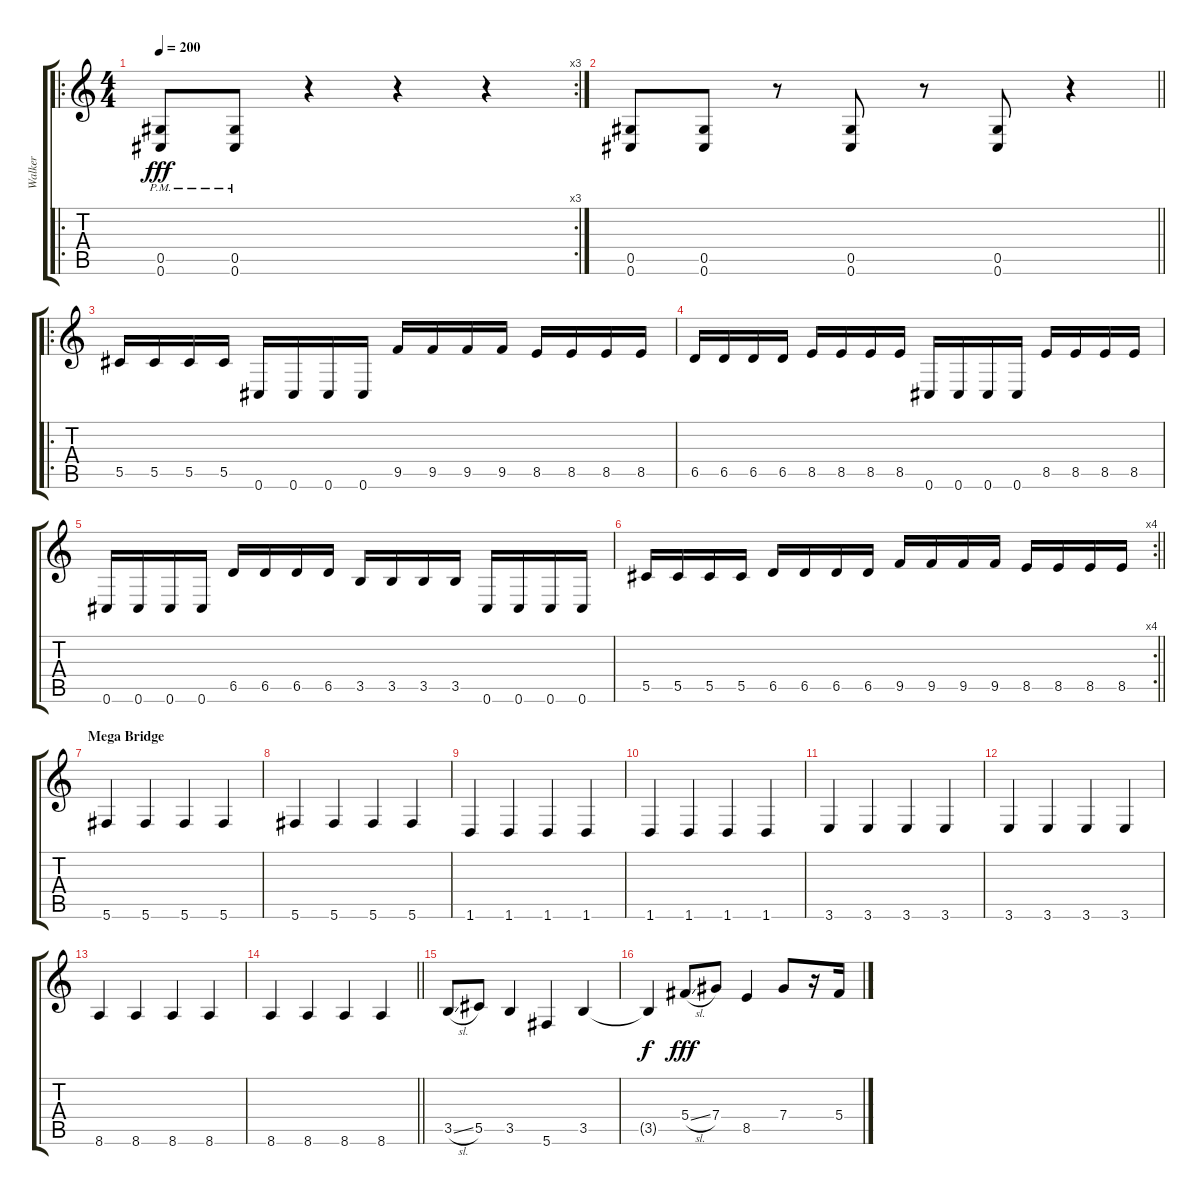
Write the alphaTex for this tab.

\track ("Walker" "Walker") {instrument distortionguitar}
\staff {score tabs}
\tuning (Eb4 Bb3 Gb3 Db3 Ab2 Db2) {hide}
\ro
\rc 3
\ts (4 4)
\tempo 200
\clef g2
\ks c
(0.5{pm} 0.6{pm}).8{dy fff} (0.5{pm} 0.6{pm}).8 r.4 r.4 r.4 |
\barLineRight lightlight
(0.5 0.6).8 (0.5 0.6).8 r.8 (0.5 0.6).8 r.8 (0.5 0.6).8 r.4 |
\ro
5.5.16 5.5.16 5.5.16 5.5.16 0.6.16 0.6.16 0.6.16 0.6.16 9.5.16 9.5.16 9.5.16 9.5.16 8.5.16 8.5.16 8.5.16 8.5.16 |
6.5.16 6.5.16 6.5.16 6.5.16 8.5.16 8.5.16 8.5.16 8.5.16 0.6.16 0.6.16 0.6.16 0.6.16 8.5.16 8.5.16 8.5.16 8.5.16 |
0.6.16 0.6.16 0.6.16 0.6.16 6.5.16 6.5.16 6.5.16 6.5.16 3.5.16 3.5.16 3.5.16 3.5.16 0.6.16 0.6.16 0.6.16 0.6.16 |
\rc 4
\barLineRight lightlight
5.5.16 5.5.16 5.5.16 5.5.16 6.5.16 6.5.16 6.5.16 6.5.16 9.5.16 9.5.16 9.5.16 9.5.16 8.5.16 8.5.16 8.5.16 8.5.16 |
\section ("" "Mega Bridge")
5.6.4 5.6.4 5.6.4 5.6.4 |
5.6.4 5.6.4 5.6.4 5.6.4 |
1.6.4 1.6.4 1.6.4 1.6.4 |
1.6.4 1.6.4 1.6.4 1.6.4 |
3.6.4 3.6.4 3.6.4 3.6.4 |
3.6.4 3.6.4 3.6.4 3.6.4 |
8.6.4 8.6.4 8.6.4 8.6.4 |
\barLineRight lightlight
8.6.4 8.6.4 8.6.4 8.6.4 |
3.5{sl}.8 5.5.8 3.5.4 5.6.4 3.5.4 |
3.5{t}.4{dy f} 5.4{sl}.8{dy fff} 7.4.8 8.5.4 7.4.8 r.16 5.4{sl}.16
